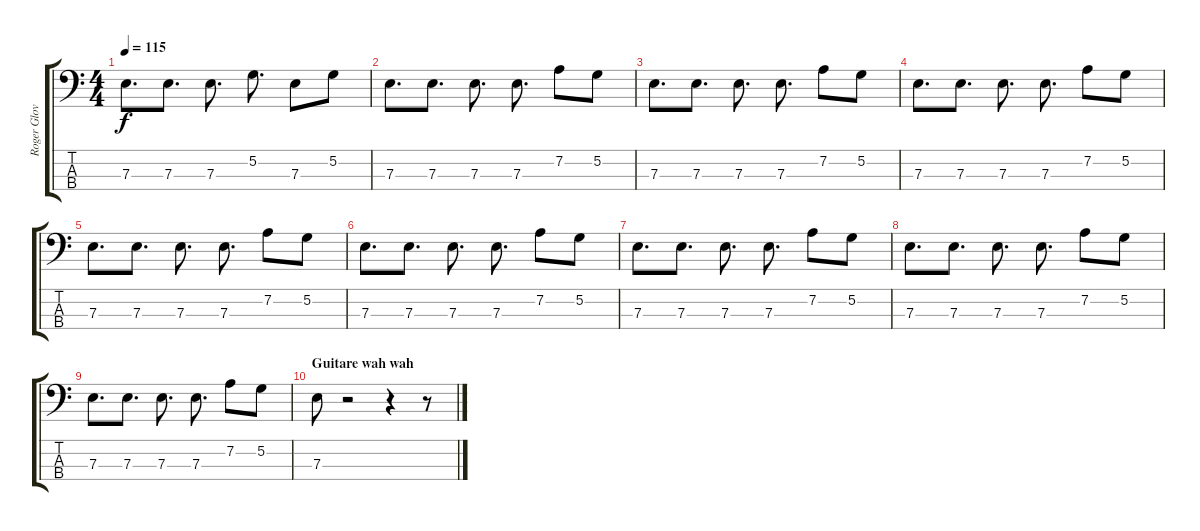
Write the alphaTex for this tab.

\track ("Roger Glover" "Roger Glov") {instrument electricbasspick}
\staff {score tabs}
\tuning (G2 D2 A1 E1) {hide}
\ts (4 4)
\tempo 115
\clef f4
\ks c
7.3.8{d dy f} 7.3.8{d} 7.3.8{d} 5.2.8{d} 7.3.8 5.2.8 |
7.3.8{d} 7.3.8{d} 7.3.8{d} 7.3.8{d} 7.2.8 5.2.8 |
7.3.8{d} 7.3.8{d} 7.3.8{d} 7.3.8{d} 7.2.8 5.2.8 |
7.3.8{d} 7.3.8{d} 7.3.8{d} 7.3.8{d} 7.2.8 5.2.8 |
7.3.8{d} 7.3.8{d} 7.3.8{d} 7.3.8{d} 7.2.8 5.2.8 |
7.3.8{d} 7.3.8{d} 7.3.8{d} 7.3.8{d} 7.2.8 5.2.8 |
7.3.8{d} 7.3.8{d} 7.3.8{d} 7.3.8{d} 7.2.8 5.2.8 |
7.3.8{d} 7.3.8{d} 7.3.8{d} 7.3.8{d} 7.2.8 5.2.8 |
7.3.8{d} 7.3.8{d} 7.3.8{d} 7.3.8{d} 7.2.8 5.2.8 |
\section ("" "Guitare wah wah")
7.3.8 r.2 r.4 r.8
